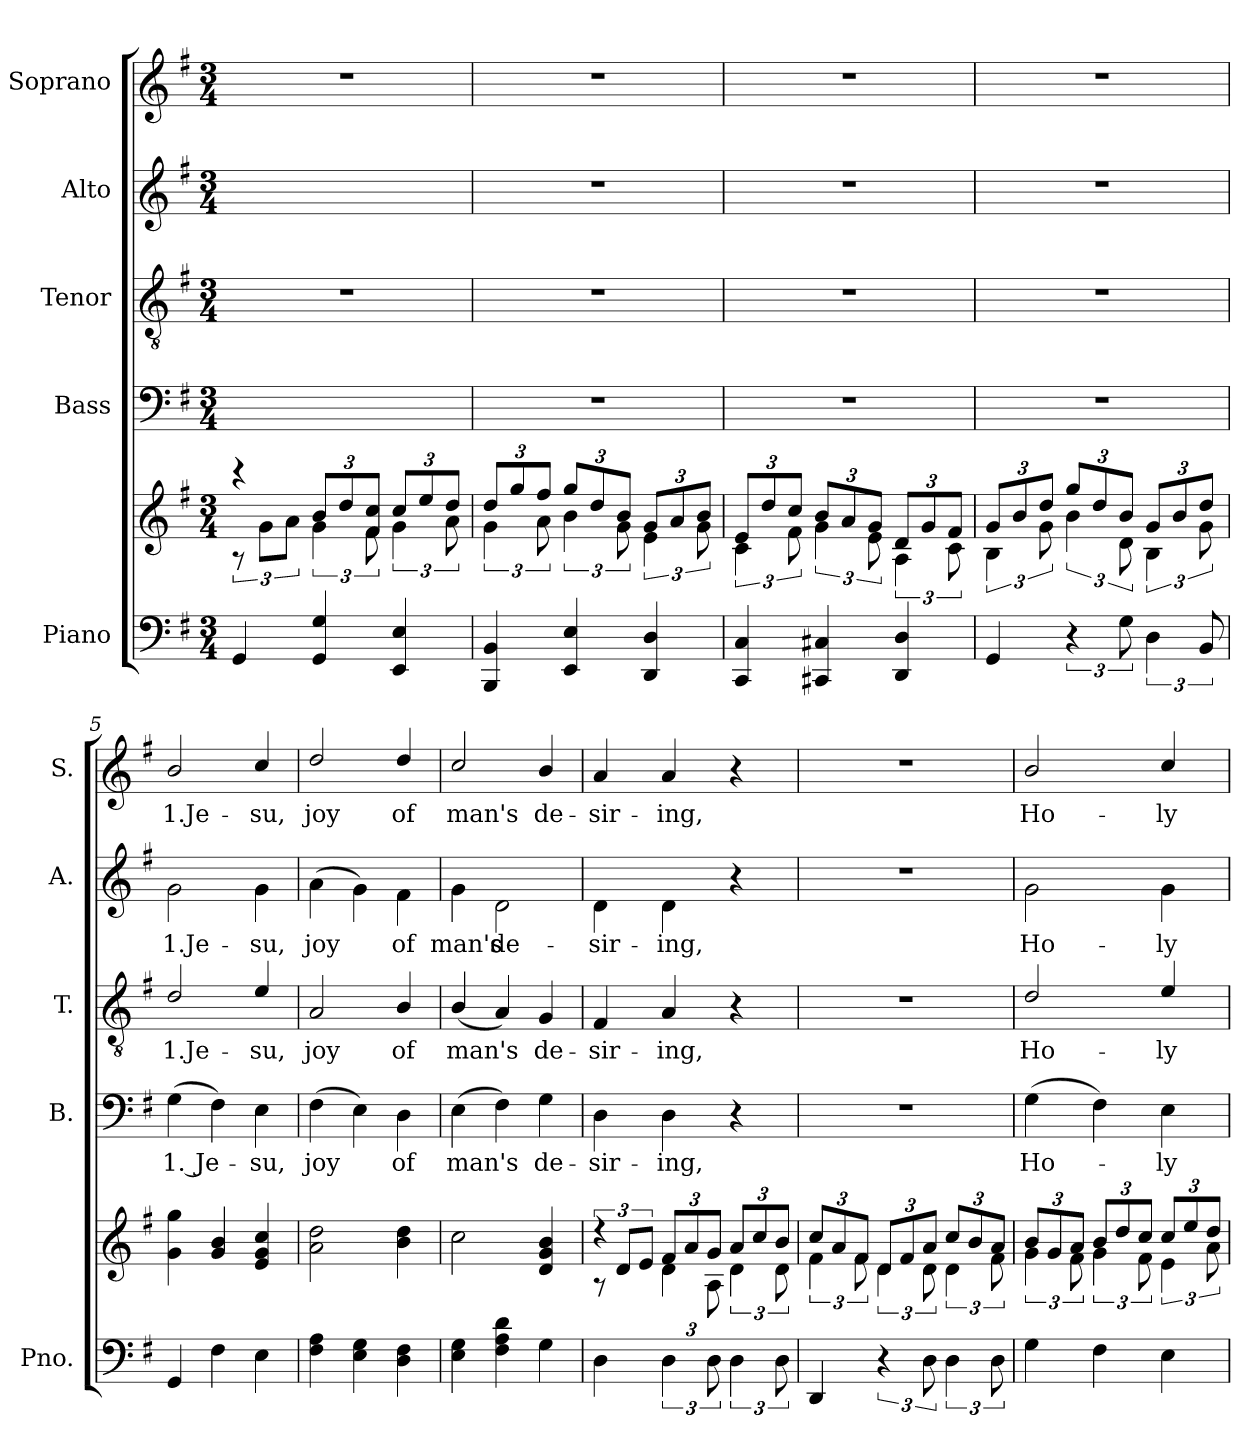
**kern	**kern	**kern	**text	**kern	**text	**kern	**text	**kern	**text
*part5	*part5	*part4	*part4	*part3	*part3	*part2	*part2	*part1	*part1
*staff6	*staff5	*staff4	*staff4	*staff3	*staff3	*staff2	*staff2	*staff1	*staff1
*I"Piano	*	*I"Bass	*	*I"Tenor	*	*I"Alto	*	*I"Soprano	*
*I'Pno.	*	*I'B.	*	*I'T.	*	*I'A.	*	*I'S.	*
*clefF4	*clefG2	*clefF4	*	*clefGv2	*	*clefG2	*	*clefG2	*
*k[f#]	*k[f#]	*k[f#]	*	*k[f#]	*	*k[f#]	*	*k[f#]	*
*G:	*G:	*G:	*	*G:	*	*G:	*	*G:	*
*M3/4	*M3/4	*M3/4	*	*M3/4	*	*M3/4	*	*M3/4	*
*MM70	*MM70	*MM70	*	*MM70	*	*MM70	*	*MM70	*
=1	=1	=1	=1	=1	=1	=1	=1	=1	=1
*	*^	*	*	*	*	*	*	*	*
4GG/	4rccc	12rA	2.ryy	.	2.r	.	2.ryy	.	2.r	.
.	.	12g\L	.	.	.	.	.	.	.	.
.	.	12a\J	.	.	.	.	.	.	.	.
*	*	*Xbrackettup	*	*	*	*	*	*	*	*
4GG/ 4G/	6g\	12b/L	.	.	.	.	.	.	.	.
.	.	12dd/	.	.	.	.	.	.	.	.
.	12f#\	12f#/ 12cc/J	.	.	.	.	.	.	.	.
*	*brackettup	*Xbrackettup	*	*	*	*	*	*	*	*
4EE/ 4E/	6g\	12cc/L	.	.	.	.	.	.	.	.
.	.	12ee/	.	.	.	.	.	.	.	.
.	12a\	12dd/J	.	.	.	.	.	.	.	.
=2	=2	=2	=2	=2	=2	=2	=2	=2	=2	=2
*	*brackettup	*Xbrackettup	*	*	*	*	*	*	*	*
4BBB/ 4BB/	6g\	12dd/L	2.r	.	2.r	.	2.r	.	2.r	.
.	.	12gg/	.	.	.	.	.	.	.	.
.	12a\	12ff#/J	.	.	.	.	.	.	.	.
*	*brackettup	*Xbrackettup	*	*	*	*	*	*	*	*
4EE/ 4E/	6b\	12gg/L	.	.	.	.	.	.	.	.
.	.	12dd/	.	.	.	.	.	.	.	.
.	12g\	12b/J	.	.	.	.	.	.	.	.
*	*brackettup	*Xbrackettup	*	*	*	*	*	*	*	*
4DD/ 4D/	6e\	12g/L	.	.	.	.	.	.	.	.
.	.	12a/	.	.	.	.	.	.	.	.
.	12g\	12b/J	.	.	.	.	.	.	.	.
=3	=3	=3	=3	=3	=3	=3	=3	=3	=3	=3
*	*brackettup	*Xbrackettup	*	*	*	*	*	*	*	*
4CC/ 4C/	6c\	12e/L	2.r	.	2.r	.	2.r	.	2.r	.
.	.	12dd/	.	.	.	.	.	.	.	.
.	12f#\	12cc/J	.	.	.	.	.	.	.	.
*	*brackettup	*Xbrackettup	*	*	*	*	*	*	*	*
4CC#X/ 4C#X/	6g\	12b/L	.	.	.	.	.	.	.	.
.	.	12a/	.	.	.	.	.	.	.	.
.	12e\	12g/J	.	.	.	.	.	.	.	.
*	*brackettup	*Xbrackettup	*	*	*	*	*	*	*	*
4DD/ 4D/	6A\	12d/L	.	.	.	.	.	.	.	.
.	.	12g/	.	.	.	.	.	.	.	.
.	12c\	12f#/J	.	.	.	.	.	.	.	.
=4	=4	=4	=4	=4	=4	=4	=4	=4	=4	=4
*	*brackettup	*Xbrackettup	*	*	*	*	*	*	*	*
4GG/	6B\	12g/L	2.r	.	2.r	.	2.r	.	2.r	.
.	.	12b/	.	.	.	.	.	.	.	.
.	12g\	12dd/J	.	.	.	.	.	.	.	.
*	*brackettup	*Xbrackettup	*	*	*	*	*	*	*	*
6r	6b\	12gg/L	.	.	.	.	.	.	.	.
.	.	12dd/	.	.	.	.	.	.	.	.
12G\	12d\	12b/J	.	.	.	.	.	.	.	.
*	*brackettup	*Xbrackettup	*	*	*	*	*	*	*	*
6D\	6B\	12g/L	.	.	.	.	.	.	.	.
.	.	12b/	.	.	.	.	.	.	.	.
12BB/	12g\	12dd/J	.	.	.	.	.	.	.	.
=5	=5	=5	=5	=5	=5	=5	=5	=5	=5	=5
!	!	!	!	!LO:LY:b	!	!LO:LY:b	!	!LO:LY:b	!	!LO:LY:b
*	*v	*v	*	*	*	*	*	*	*	*
4GG/	4g\ 4gg\	(>4G\	1. Je-	2d/	1.Je-	2g\	1.Je-	2b/	1.Je-
4F#\	4g/ 4b/	4F#\)	.	.	.	.	.	.	.
!	!	!	!LO:LY:b	!	!LO:LY:b	!	!LO:LY:b	!	!LO:LY:b
4E\	4e/ 4g/ 4cc/	4E\	-su,	4e/	-su,	4g\	-su,	4cc/	-su,
=6	=6	=6	=6	=6	=6	=6	=6	=6	=6
!	!	!	!LO:LY:b	!	!LO:LY:b	!	!LO:LY:b	!	!LO:LY:b
4F#\ 4A\	2a\ 2dd\	(>4F#\	joy	2A/	joy	(>4a\	joy	2dd/	joy
4E\ 4G\	.	4E\)	.	.	.	4g\)	.	.	.
!	!	!	!LO:LY:b	!	!LO:LY:b	!	!LO:LY:b	!	!LO:LY:b
4D\ 4F#\	4b\ 4dd\	4D\	of	4B/	of	4f#\	of	4dd/	of
!!LO:PB:g=z
=7	=7	=7	=7	=7	=7	=7	=7	=7	=7
!	!	!	!LO:LY:b	!	!LO:LY:b	!	!LO:LY:b	!	!LO:LY:b
4E\ 4G\	2cc\	(>4E\	man's	(<4B/	man's	4g\	man's	2cc/	man's
!	!	!	!	!	!	!	!LO:LY:b	!	!
4F#\ 4A\ 4d\	.	4F#\)	.	4A/)	.	2d\	de-	.	.
!	!	!	!LO:LY:b	!	!LO:LY:b	!	!	!	!LO:LY:b
4G\	4d/ 4g/ 4b/	4G\	de-	4G/	de-	.	.	4b/	de-
=8	=8	=8	=8	=8	=8	=8	=8	=8	=8
*	*^	*	*	*	*	*	*	*	*
*	*	*brackettup	*	*	*	*	*	*	*	*
!	!	!	!	!LO:LY:b	!	!LO:LY:b	!	!LO:LY:b	!	!LO:LY:b
4D\	4r	12rA	4D\	-sir-	4F#/	-sir-	4d\	-sir-	4a/	-sir-
.	.	12d/L	.	.	.	.	.	.	.	.
.	.	12e/J	.	.	.	.	.	.	.	.
*	*	*Xbrackettup	*	*	*	*	*	*	*	*
!	!	!	!	!LO:LY:b	!	!LO:LY:b	!	!LO:LY:b	!	!LO:LY:b
6D\	6d\	12f#/L	4D\	-ing,	4A/	-ing,	4d\	-ing,	4a/	-ing,
.	.	12a/	.	.	.	.	.	.	.	.
12D\	12A\	12g/J	.	.	.	.	.	.	.	.
*	*brackettup	*Xbrackettup	*	*	*	*	*	*	*	*
6D\	6d\	12a/L	4r	.	4r	.	4r	.	4r	.
.	.	12cc/	.	.	.	.	.	.	.	.
12D\	12d\	12b/J	.	.	.	.	.	.	.	.
=9	=9	=9	=9	=9	=9	=9	=9	=9	=9	=9
*	*brackettup	*Xbrackettup	*	*	*	*	*	*	*	*
4DD/	6f#\	12cc/L	2.r	.	2.r	.	2.r	.	2.r	.
.	.	12a/	.	.	.	.	.	.	.	.
.	12f#\	12f#/J	.	.	.	.	.	.	.	.
*	*brackettup	*Xbrackettup	*	*	*	*	*	*	*	*
6r	6d\	12d/L	.	.	.	.	.	.	.	.
.	.	12f#/	.	.	.	.	.	.	.	.
12D\	12d\	12a/J	.	.	.	.	.	.	.	.
*	*brackettup	*Xbrackettup	*	*	*	*	*	*	*	*
6D\	6d\	12cc/L	.	.	.	.	.	.	.	.
.	.	12b/	.	.	.	.	.	.	.	.
12D\	12f#\	12a/J	.	.	.	.	.	.	.	.
=10	=10	=10	=10	=10	=10	=10	=10	=10	=10	=10
*	*brackettup	*Xbrackettup	*	*	*	*	*	*	*	*
!	!	!	!	!LO:LY:b	!	!LO:LY:b	!	!LO:LY:b	!	!LO:LY:b
4G\	6g\	12b/L	(>4G\	Ho-	2d/	Ho-	2g\	Ho-	2b/	Ho-
.	.	12g/	.	.	.	.	.	.	.	.
.	12f#\	12a/J	.	.	.	.	.	.	.	.
*	*brackettup	*Xbrackettup	*	*	*	*	*	*	*	*
4F#\	6g\	12b/L	4F#\)	.	.	.	.	.	.	.
.	.	12dd/	.	.	.	.	.	.	.	.
.	12f#\	12cc/J	.	.	.	.	.	.	.	.
*	*brackettup	*Xbrackettup	*	*	*	*	*	*	*	*
!	!	!	!	!LO:LY:b	!	!LO:LY:b	!	!LO:LY:b	!	!LO:LY:b
4E\	6e\	12cc/L	4E\	-ly	4e/	-ly	4g\	-ly	4cc/	-ly
.	.	12ee/	.	.	.	.	.	.	.	.
.	12a\	12dd/J	.	.	.	.	.	.	.	.
*	*v	*v	*	*	*	*	*	*	*	*
=	=	=	=	=	=	=	=	=	=
*-	*-	*-	*-	*-	*-	*-	*-	*-	*-
